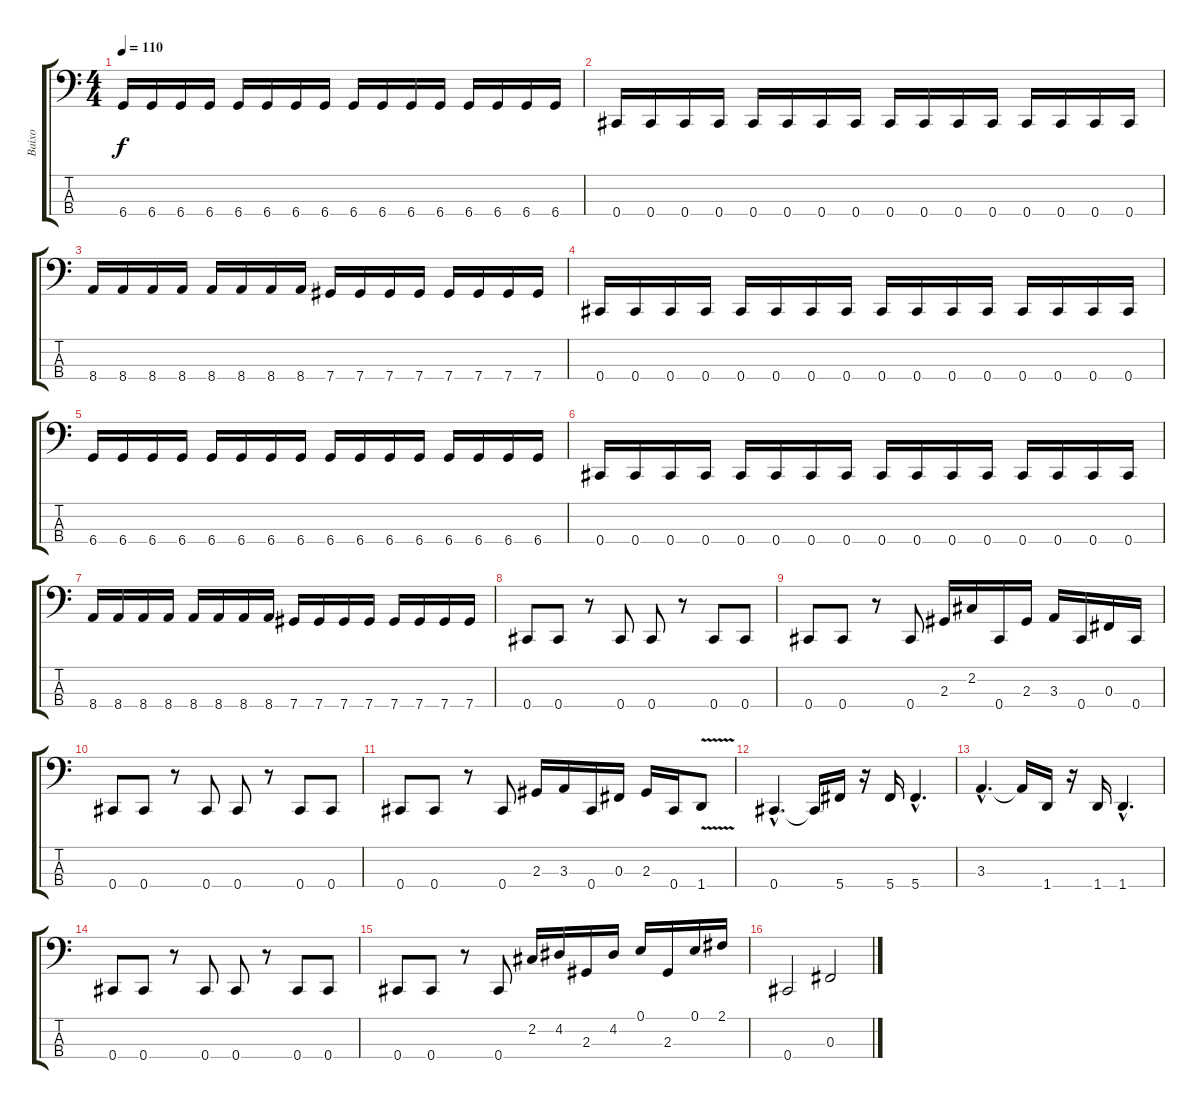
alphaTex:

\track ("Baixo" "Baixo") {instrument electricbasspick}
\staff {score tabs}
\tuning (E2 B1 Gb1 Db1) {hide}
\ts (4 4)
\tempo 110
\clef f4
\ks c
6.4.16{dy f} 6.4.16 6.4.16 6.4.16 6.4.16 6.4.16 6.4.16 6.4.16 6.4.16 6.4.16 6.4.16 6.4.16 6.4.16 6.4.16 6.4.16 6.4.16 |
0.4.16 0.4.16 0.4.16 0.4.16 0.4.16 0.4.16 0.4.16 0.4.16 0.4.16 0.4.16 0.4.16 0.4.16 0.4.16 0.4.16 0.4.16 0.4.16 |
8.4.16 8.4.16 8.4.16 8.4.16 8.4.16 8.4.16 8.4.16 8.4.16 7.4.16 7.4.16 7.4.16 7.4.16 7.4.16 7.4.16 7.4.16 7.4.16 |
0.4.16 0.4.16 0.4.16 0.4.16 0.4.16 0.4.16 0.4.16 0.4.16 0.4.16 0.4.16 0.4.16 0.4.16 0.4.16 0.4.16 0.4.16 0.4.16 |
6.4.16 6.4.16 6.4.16 6.4.16 6.4.16 6.4.16 6.4.16 6.4.16 6.4.16 6.4.16 6.4.16 6.4.16 6.4.16 6.4.16 6.4.16 6.4.16 |
0.4.16 0.4.16 0.4.16 0.4.16 0.4.16 0.4.16 0.4.16 0.4.16 0.4.16 0.4.16 0.4.16 0.4.16 0.4.16 0.4.16 0.4.16 0.4.16 |
8.4.16 8.4.16 8.4.16 8.4.16 8.4.16 8.4.16 8.4.16 8.4.16 7.4.16 7.4.16 7.4.16 7.4.16 7.4.16 7.4.16 7.4.16 7.4.16 |
0.4.8 0.4.8 r.8 0.4.8 0.4.8 r.8 0.4.8 0.4.8 |
0.4.8 0.4.8 r.8 0.4.8 2.3.16 2.2.16 0.4.16 2.3.16 3.3.16 0.4.16 0.3.16 0.4.16 |
0.4.8 0.4.8 r.8 0.4.8 0.4.8 r.8 0.4.8 0.4.8 |
0.4.8 0.4.8 r.8 0.4.8 2.3.16 3.3.16 0.4.16 0.3.16 2.3.16 0.4.16 1.4{v}.8 |
0.4{hac}.4{d} 0.4{t}.16 5.4.16 r.16 5.4.16 5.4{hac}.4{d} |
3.3{hac}.4{d} 3.3{t}.16 1.4.16 r.16 1.4.16 1.4{hac}.4{d} |
0.4.8 0.4.8 r.8 0.4.8 0.4.8 r.8 0.4.8 0.4.8 |
0.4.8 0.4.8 r.8 0.4.8 2.2.16 4.2.16 2.3.16 4.2.16 0.1.16 2.3.16 0.1.16 2.1.16 |
0.4.2 0.3.2
